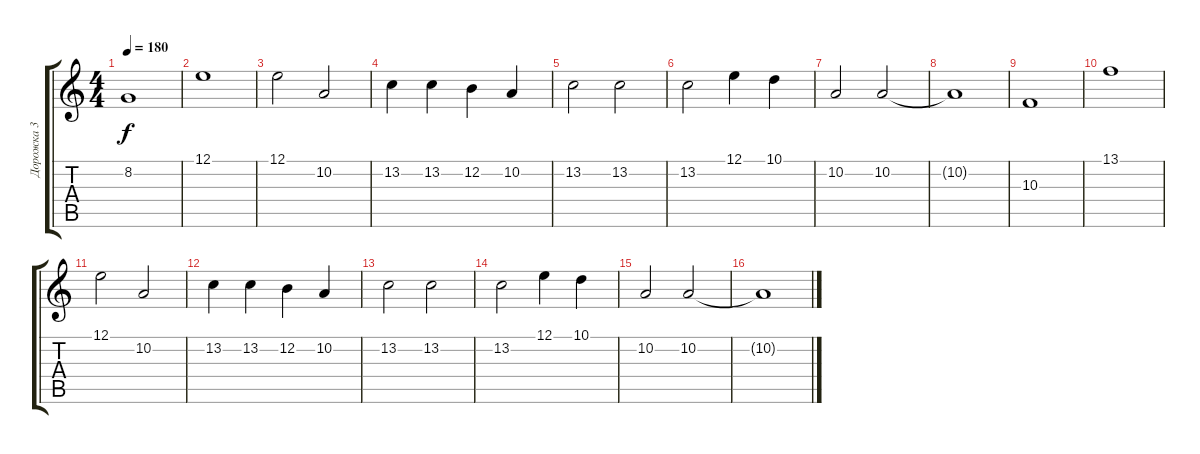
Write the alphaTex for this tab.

\track ("Дорожка 3" "Дорожка 3") {instrument lead6voice}
\staff {score tabs}
\tuning (E4 B3 G3 D3 A2 E2) {hide}
\ts (4 4)
\tempo 180
\clef g2
\ks c
8.2.1{dy f} |
12.1.1 |
12.1.2 10.2.2 |
13.2.4 13.2.4 12.2.4 10.2.4 |
13.2.2 13.2.2 |
13.2.2 12.1.4 10.1.4 |
10.2.2 10.2.2 |
10.2{t}.1 |
10.3.1 |
13.1.1 |
12.1.2 10.2.2 |
13.2.4 13.2.4 12.2.4 10.2.4 |
13.2.2 13.2.2 |
13.2.2 12.1.4 10.1.4 |
10.2.2 10.2.2 |
10.2{t}.1
